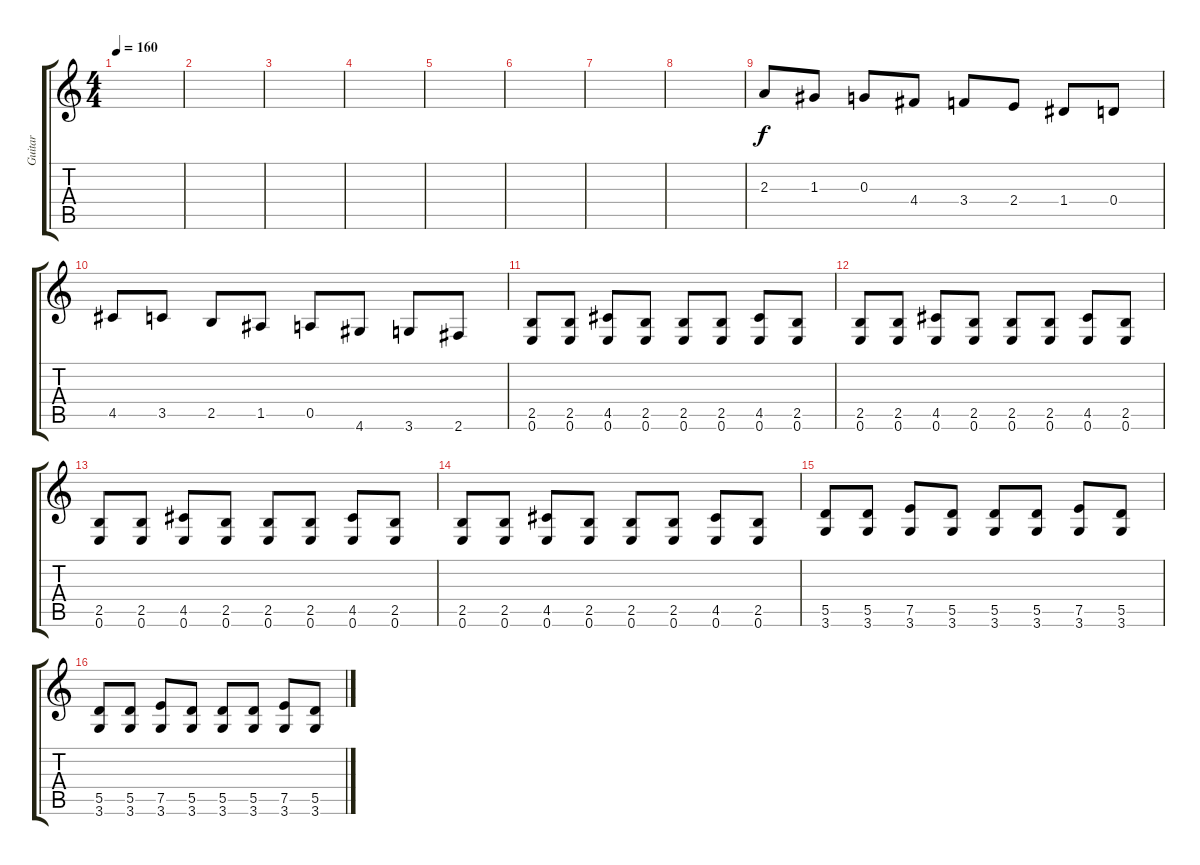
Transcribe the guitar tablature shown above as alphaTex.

\track ("Guitar" "Guitar") {instrument overdrivenguitar}
\staff {score tabs}
\tuning (E4 B3 G3 D3 A2 E2) {hide}
\ts (4 4)
\tempo 160
\clef g2
\ks c
|
|
|
|
|
|
|
|
2.3.8 1.3.8 0.3.8 4.4.8 3.4.8 2.4.8 1.4.8 0.4.8 |
4.5.8 3.5.8 2.5.8 1.5.8 0.5.8 4.6.8 3.6.8 2.6.8 |
(2.5 0.6).8 (2.5 0.6).8 (4.5 0.6).8 (2.5 0.6).8 (2.5 0.6).8 (2.5 0.6).8 (4.5 0.6).8 (2.5 0.6).8 |
(2.5 0.6).8 (2.5 0.6).8 (4.5 0.6).8 (2.5 0.6).8 (2.5 0.6).8 (2.5 0.6).8 (4.5 0.6).8 (2.5 0.6).8 |
(2.5 0.6).8 (2.5 0.6).8 (4.5 0.6).8 (2.5 0.6).8 (2.5 0.6).8 (2.5 0.6).8 (4.5 0.6).8 (2.5 0.6).8 |
(2.5 0.6).8 (2.5 0.6).8 (4.5 0.6).8 (2.5 0.6).8 (2.5 0.6).8 (2.5 0.6).8 (4.5 0.6).8 (2.5 0.6).8 |
(5.5 3.6).8 (5.5 3.6).8 (7.5 3.6).8 (5.5 3.6).8 (5.5 3.6).8 (5.5 3.6).8 (7.5 3.6).8 (5.5 3.6).8 |
(5.5 3.6).8 (5.5 3.6).8 (7.5 3.6).8 (5.5 3.6).8 (5.5 3.6).8 (5.5 3.6).8 (7.5 3.6).8 (5.5 3.6).8
